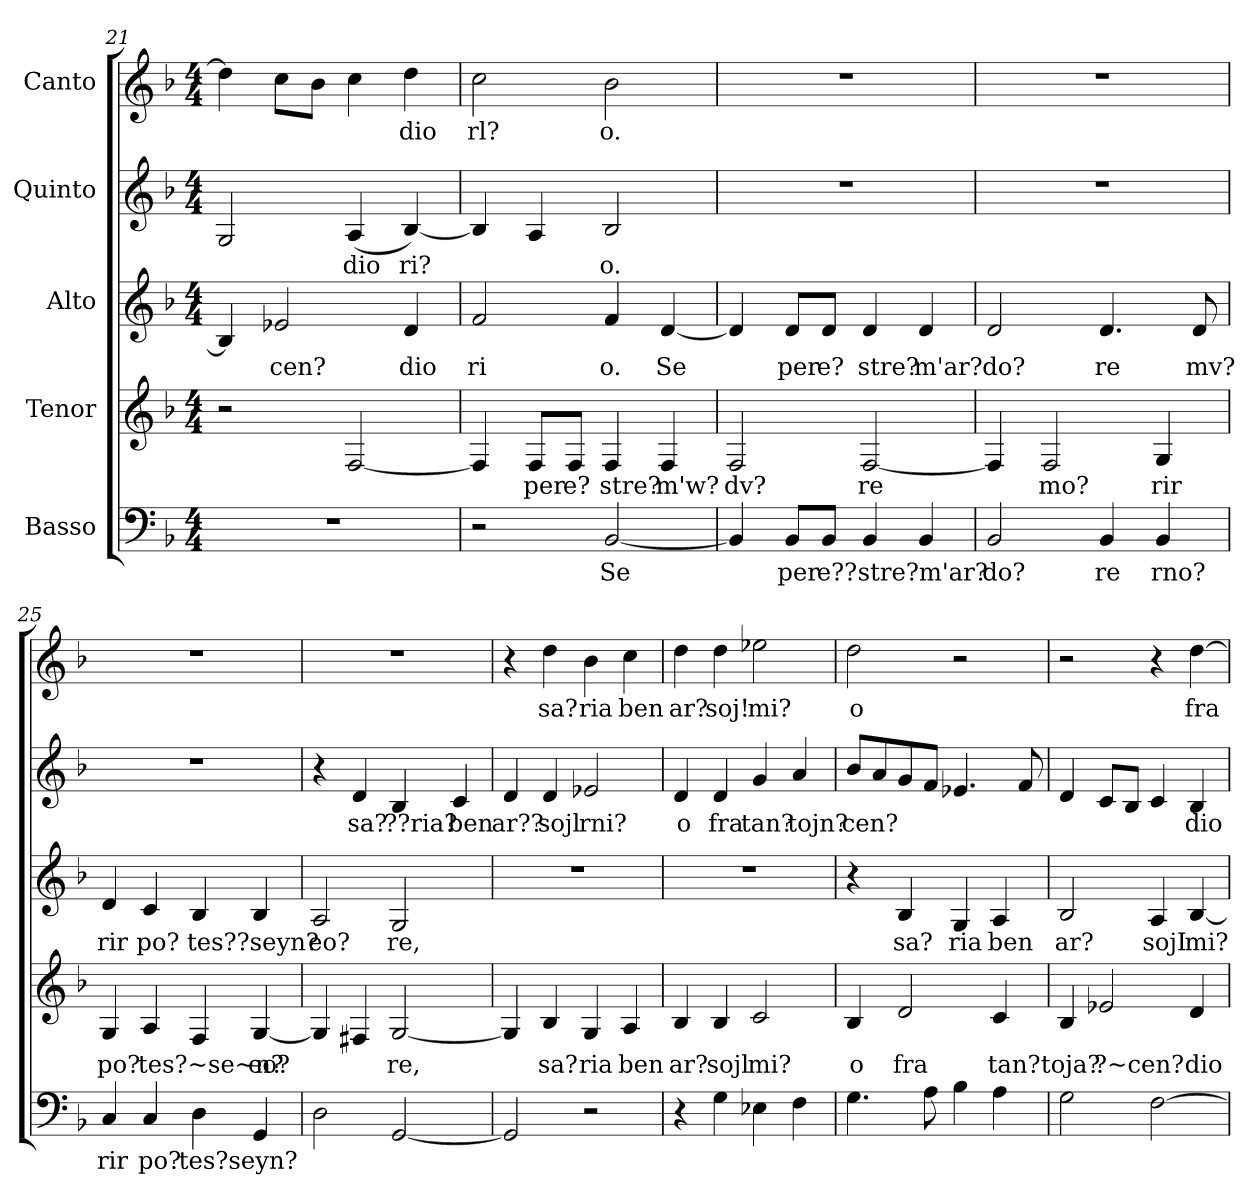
**kern	**text	**kern	**text	**kern	**text	**kern	**text	**kern	**text
*part5	*part5	*part4	*part4	*part3	*part3	*part2	*part2	*part1	*part1
*staff5	*staff5	*staff4	*staff4	*staff3	*staff3	*staff2	*staff2	*staff1	*staff1
*I"Basso	*	*I"Tenor	*	*I"Alto	*	*I"Quinto	*	*I"Canto	*
*clefF4	*	*clefG2	*	*clefG2	*	*clefG2	*	*clefG2	*
*k[b-]	*	*k[b-]	*	*k[b-]	*	*k[b-]	*	*k[b-]	*
*F:	*	*F:	*	*F:	*	*F:	*	*F:	*
*M4/4	*	*M4/4	*	*M4/4	*	*M4/4	*	*M4/4	*
=21	=21	=21	=21	=21	=21	=21	=21	=21	=21
1r	.	2r	.	4B-/]	.	2G/	.	4dd\]	.
!	!	!	!	!	!LO:LY:b	!	!	!	!
.	.	.	.	2e-X/	cen?	.	.	8cc\L	.
.	.	.	.	.	.	.	.	8b-\J	.
!	!	!	!	!	!	!	!LO:LY:b	!	!
.	.	[2F/	.	.	.	(<4A/	dio	4cc\	.
!	!	!	!	!	!LO:LY:b	!	!LO:LY:b	!	!LO:LY:b
.	.	.	.	4d/	dio	[4B-/)	ri?	4dd\	dio
=22	=22	=22	=22	=22	=22	=22	=22	=22	=22
!	!	!	!	!	!LO:LY:b	!	!	!	!LO:LY:b
2r	.	4F/]	.	2f/	ri	4B-/]	.	2cc\	rl?
!	!	!	!LO:LY:b	!	!	!	!	!	!
.	.	8F/L	per	.	.	4A/	.	.	.
!	!	!	!LO:LY:b	!	!	!	!	!	!
.	.	8F/J	e?	.	.	.	.	.	.
!	!LO:LY:b	!	!LO:LY:b	!	!LO:LY:b	!	!LO:LY:b	!	!LO:LY:b
[2BB-/	Se	4F/	stre?	4f/	o.	2B-/	o.	2b-\	o.
!	!	!	!LO:LY:b	!	!LO:LY:b	!	!	!	!
.	.	4F/	m'w?	[4d/	Se	.	.	.	.
=23	=23	=23	=23	=23	=23	=23	=23	=23	=23
!	!	!	!LO:LY:b	!	!	!	!	!	!
4BB-/]	.	2F/	dv?	4d/]	.	1r	.	1r	.
!	!LO:LY:b	!	!	!	!LO:LY:b	!	!	!	!
8BB-/L	per	.	.	8d/L	per	.	.	.	.
!	!LO:LY:b	!	!	!	!LO:LY:b	!	!	!	!
8BB-/J	e??	.	.	8d/J	e?	.	.	.	.
!	!LO:LY:b	!	!LO:LY:b	!	!LO:LY:b	!	!	!	!
4BB-/	stre?m'ar?	[2F/	re	4d/	stre?	.	.	.	.
!	!	!	!	!	!LO:LY:b	!	!	!	!
4BB-/	.	.	.	4d/	m'ar?	.	.	.	.
=24	=24	=24	=24	=24	=24	=24	=24	=24	=24
!	!LO:LY:b	!	!	!	!LO:LY:b	!	!	!	!
2BB-/	do?	4F/]	.	2d/	do?	1r	.	1r	.
!	!	!	!LO:LY:b	!	!	!	!	!	!
.	.	2F/	mo?	.	.	.	.	.	.
!	!LO:LY:b	!	!	!	!LO:LY:b	!	!	!	!
4BB-/	re	.	.	4.d/	re	.	.	.	.
!	!LO:LY:b	!	!LO:LY:b	!	!	!	!	!	!
4BB-/	rno?	4G/	rir	.	.	.	.	.	.
!	!	!	!	!	!LO:LY:b	!	!	!	!
.	.	.	.	8d/	mv?	.	.	.	.
=25	=25	=25	=25	=25	=25	=25	=25	=25	=25
!	!LO:LY:b	!	!LO:LY:b	!	!LO:LY:b	!	!	!	!
4C/	rir	4G/	po?	4d/	rir	1r	.	1r	.
!	!LO:LY:b	!	!LO:LY:b	!	!LO:LY:b	!	!	!	!
4C/	po?	4A/	tes?~se~n?	4c/	po?	.	.	.	.
!	!LO:LY:b	!	!	!	!LO:LY:b	!	!	!	!
4D\	tes?seyn?	4F/	.	4B-/	tes??seyn?	.	.	.	.
!	!	!	!LO:LY:b	!	!	!	!	!	!
4GG/	.	[4G/	eo?	4B-/	.	.	.	.	.
=26	=26	=26	=26	=26	=26	=26	=26	=26	=26
!	!	!	!	!	!LO:LY:b	!	!	!	!
2D\	.	4G/]	.	2A/	eo?	4r	.	1r	.
!	!	!	!	!	!	!	!LO:LY:b	!	!
.	.	4F#X/	.	.	.	4d/	sa?	.	.
!	!	!	!LO:LY:b	!	!LO:LY:b	!	!LO:LY:b	!	!
[2GG/	.	[2G/	re,	2G/	re,	4B-/	??ria?	.	.
!	!	!	!	!	!	!	!LO:LY:b	!	!
.	.	.	.	.	.	4c/	ben	.	.
=27	=27	=27	=27	=27	=27	=27	=27	=27	=27
!	!	!	!	!	!	!	!LO:LY:b	!	!
2GG/]	.	4G/]	.	1r	.	4d/	ar??	4r	.
!	!	!	!LO:LY:b	!	!	!	!LO:LY:b	!	!LO:LY:b
.	.	4B-/	sa?	.	.	4d/	sojl	4dd\	sa?
!	!	!	!LO:LY:b	!	!	!	!LO:LY:b	!	!LO:LY:b
2r	.	4G/	ria	.	.	2e-X/	rni?	4b-\	ria
!	!	!	!LO:LY:b	!	!	!	!	!	!LO:LY:b
.	.	4A/	ben	.	.	.	.	4cc\	ben
=28	=28	=28	=28	=28	=28	=28	=28	=28	=28
!	!	!	!LO:LY:b	!	!	!	!LO:LY:b	!	!LO:LY:b
4r	.	4B-/	ar?	1r	.	4d/	o	4dd\	ar?
!	!	!	!LO:LY:b	!	!	!	!LO:LY:b	!	!LO:LY:b
4G\	.	4B-/	sojl	.	.	4d/	fra	4dd\	soj!
!	!	!	!LO:LY:b	!	!	!	!LO:LY:b	!	!LO:LY:b
4E-X\	.	2c/	mi?	.	.	4g/	tan?	2ee-X\	mi?
!	!	!	!	!	!	!	!LO:LY:b	!	!
4F\	.	.	.	.	.	4a/	tojn?	.	.
=29	=29	=29	=29	=29	=29	=29	=29	=29	=29
!	!	!	!LO:LY:b	!	!	!	!LO:LY:b	!	!LO:LY:b
4.G\	.	4B-/	o	4r	.	8b-/L	cen?	2dd\	o
.	.	.	.	.	.	8a/	.	.	.
!	!	!	!LO:LY:b	!	!LO:LY:b	!	!	!	!
.	.	2d/	fra	4B-/	sa?	8g/	.	.	.
8A\	.	.	.	.	.	8f/J	.	.	.
!	!	!	!	!	!LO:LY:b	!	!	!	!
4B-\	.	.	.	4G/	ria	4.e-X/	.	2r	.
!	!	!	!LO:LY:b	!	!LO:LY:b	!	!	!	!
4A\	.	4c/	tan?	4A/	ben	.	.	.	.
.	.	.	.	.	.	8f/	.	.	.
=30	=30	=30	=30	=30	=30	=30	=30	=30	=30
!	!	!	!LO:LY:b	!	!LO:LY:b	!	!	!	!
2G\	.	4B-/	toja?	2B-/	ar?	4d/	.	2r	.
!	!	!	!LO:LY:b	!	!	!	!	!	!
.	.	2e-X/	?~cen?	.	.	8c/L	.	.	.
.	.	.	.	.	.	8B-/J	.	.	.
!	!	!	!	!	!LO:LY:b	!	!	!	!
[2F\	.	.	.	4A/	sojI	4c/	.	4r	.
!	!	!	!LO:LY:b	!	!LO:LY:b	!	!LO:LY:b	!	!LO:LY:b
.	.	4d/	dio	[4B-/	mi?	4B-/	dio	[4dd\	fra
=	=	=	=	=	=	=	=	=	=
*-	*-	*-	*-	*-	*-	*-	*-	*-	*-
